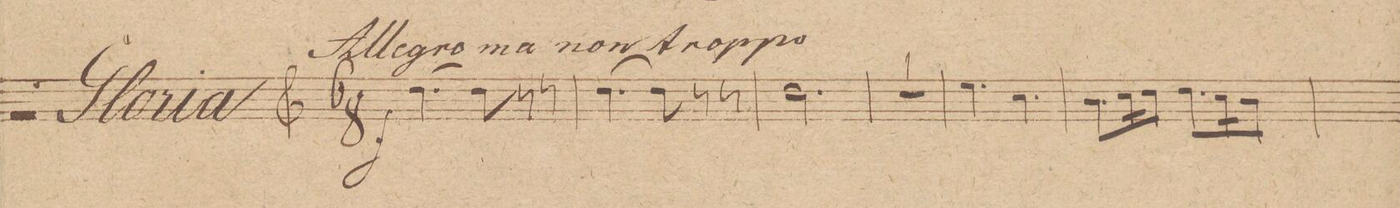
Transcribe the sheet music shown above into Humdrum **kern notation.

**kern	**dynam
*I"Corno 1mo in F	*
*clefG2	*
*k[b-]	*
*M6/8	*
*4\right	*
[4.g\	f
*8\right	*
8g\]	.
8r	.
8r	.
=2	=2
[4.g\	.
8g\]	.
8r	.
8r	.
=3	=3
*2\right	*
2.g\	.
=4	=4
2.r	.
=5	=5
4.a\	.
4.f\	.
=6	=6
8.e\L	.
*16\right	*
16f\K	.
8g\J	.
8.g\L	.
16f\K	.
8e\J	.
=7	=7
*-	*-
